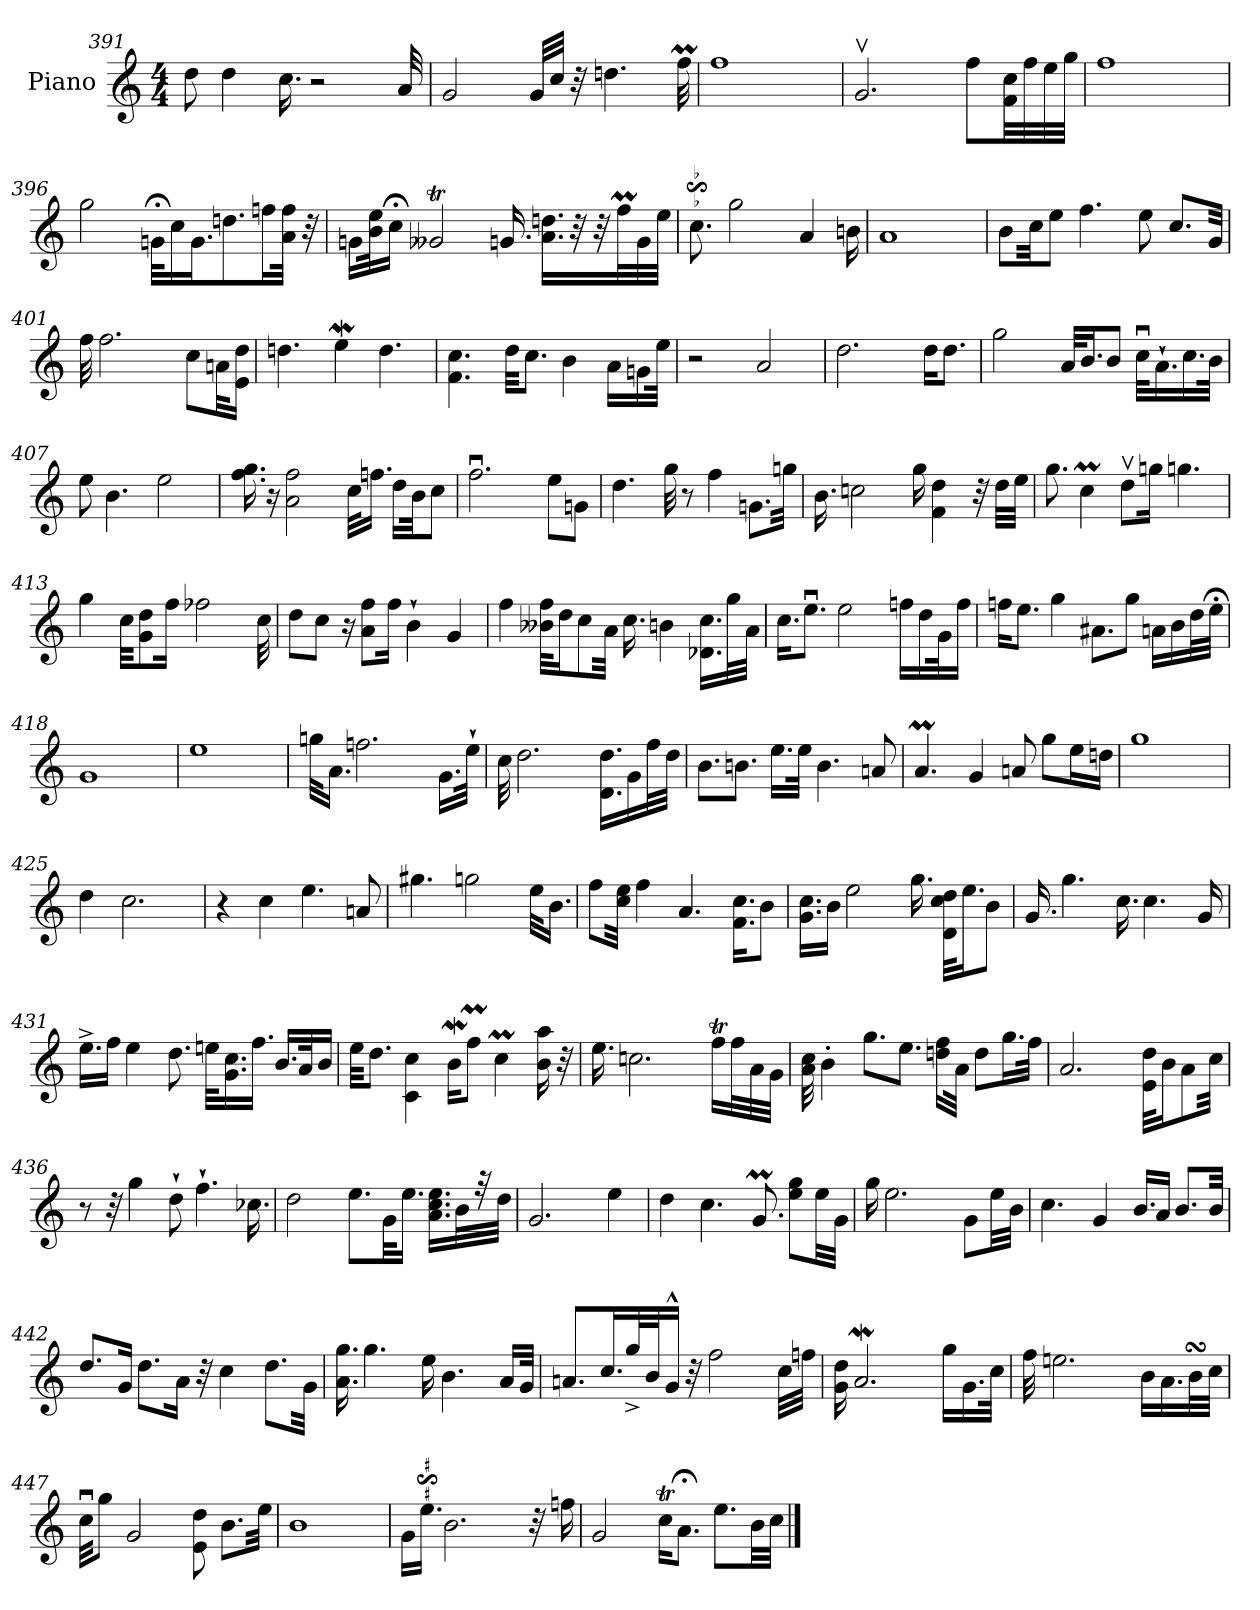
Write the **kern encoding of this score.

**kern
*part1
*staff1
*I"Piano
*I'Pno
*clefG2
*k[]
*M4/4
=391
8dd\
4dd\
16.cc\
2r
32a/
=392
2g/
32g/LLL
32cc/JJJ
32r
4.ddn\
32ffM\
!!LO:PB:g=z
=393
1ff
=394
2.gv/
8ff\L
32f\ 32cc\LL
32ff\
32ee\
32gg\JJJ
=395
1ff
=396
2gg\
32gn;<\KLL
16cc\
16.g\J
8.ddn\
16ffn\L
32a\ 32ff\JJk
32r
!!LO:LB:g=z
=397
16gn\LL
32b\ 32ee\K
16cc;<\JJ
2g--Xt/
16.gn/
16.a\ 16.ddn\LL
32r
32r
32ffM\L
32g\
32ee\JJJ
=398
8.ccs$Ss\
2gg\
4a/
16b\
=399
1a
=400
8b\L
32cc\KK
8ee\J
4.ff\
8ee\
8.cc/L
32g/Jkk
!!LO:LB:g=z
=401
32ff\
2.ff\
8cc\L
32an\KL
16e\ 16dd\JJ
=402
4.ddn\
4eeW\
4.dd\
=403
4.f\ 4.cc\
32dd\KKL
8.cc\J
4b\
16a\LL
16gn\
32ee\JJk
=404
2r
2a/
!!LO:LB:g=z
=405
2.dd\
16dd\KL
8.dd\J
=406
2gg\
32a/KLL
16.b/J
8b/J
32ccu\KLL
16.a`\
16.cc\
32b\JJk
=407
8ee\
4.b\
2ee\
=408
16.ff\ 16.gg\
16r
2a\ 2ff\
32cc\KLL
16.ffn\JJ
16dd\LL
32b\JK
8cc\J
!!LO:LB:g=z
=409
2.ffu\
8ee\L
8gn\J
=410
4.dd\
32gg\
8r
4ff\
8.gn\L
32ggn\Jkk
=411
16.b\
2ccn\
16gg\
4f\ 4dd\
32r
32dd\LLL
32ee\JJJ
=412
8.gg\
4ccM\
8ddv\L
16ggn\Jk
4.ggn\
!!LO:LB:g=z
=413
4gg\
32cc\KKL
8g\ 8dd\
16ff\Jk
2ff-X\
32cc\
=414
8dd\L
8cc\J
16r
8a\ 8ff\L
16ff\Jk
4b`\
4g/
=415
4ff\
32b--X\ 32ff\KLL
16dd\J
8cc\
32a\Jkk
16.cc\
4bn\
16.d-X\ 16.cc\LL
32gg\L
32a\JJJ
=416
16.cc\KL
8.eeu\J
2ee\
16ffn\LL
16dd\
32g\K
16ff\JJ
!!LO:LB:g=z
=417
16ffn\KL
8.ee\J
4gg\
8.a#X\L
8gg\J
16an\LL
16b\
32dd\L
32ee;<\JJJ
=418
1g
=419
1ee
=420
32ggn\KLL
16.a\JJ
2.ffn\
16.g\LL
32ee`\JJk
!!LO:LB:g=z
=421
32cc\
2.dd\
16.d\ 16.dd\LL
16g\
32ff\L
32dd\JJJ
=422
8.b\L
8.bn\J
16.ee\LL
32ee\JJk
4.b\
8an/
=423
4.aM/
4g/
8an/
8gg\L
16ee\L
16ddn\JJ
=424
1gg
!!LO:LB:g=z
=425
4dd\
2.cc\
=426
4r
4cc\
4.ee\
8an/
=427
4.gg#X\
2ggn\
32ee\KLL
16.b\JJ
=428
8ff\L
32cc\ 32ee\Jkk
4ff\
4.a/
16.f\ 16.cc\KL
8b\J
!!LO:LB:g=z
=429
16.g\ 16.cc\LL
16b\JJ
2ee\
16.gg\
32d\ 32cc\ 32dd\KLL
16.ee\J
8b\J
=430
16.g/
4.gg\
16.cc\
4.cc\
16g/
=431
16.ee^\LL
16ff\JJ
4ee\
8.dd\
32een\KLL
16.g\ 16.cc\
16.ff\JJ
16.b/LL
32a/K
16b/JJ
=432
32ee\KKL
8.dd\J
4c\ 4cc\
16bW\KL
8ffM\J
4ccM\
16b\ 16aa\
32r
!!LO:LB:g=z
=433
16.ee\
2.ccn\
16ffT\LL
32ff\L
32a\
32g\JJJ
=434
32a\ 32cc\
4b'\
8.gg\L
8.ee\J
16ddn\ 16ff\LL
32a\JJk
8dd\L
16.gg\L
32ff\JJk
=435
2.a/
32e\ 32dd\KLL
16b\J
8a\
32cc\Jkk
=436
8r
32r
4gg\
8dd`\
4.ff`\
16.cc-X\
!!LO:PB:g=z
=437
2dd\
8.ee\L
32g\KL
16.ee\JJ
16.a\ 16.cc\ 16.ee\LL
32b\L
32r
32dd\JJJ
=438
2.g/
4ee\
=439
4dd\
4.cc\
8.gM/
8ee\ 8gg\L
32ee\LL
32g\JJJ
=440
16gg\
2.ee\
8g\L
32ee\LL
32b\JJJ
!!LO:LB:g=z
=441
4.cc\
4g/
16.b/LL
16a/JJ
8.b/L
32b/Jkk
=442
8.dd/L
16g/Jk
8.dd\L
16a\Jk
32r
4cc\
8.dd\L
32g\Jkk
=443
16.a\ 16.gg\
4.gg\
16ee\
4.b\
16a/LL
32g/JJk
=444
8.an/L
16.cc/L
32gg^/L
32b/J
16g^^/JJ
32r
2ff\
32cc\LLL
32ffn\JJJ
!!LO:LB:g=z
=445
16g\ 16dd\
2.aW/
16gg\LL
16.g\
32cc\JJk
=446
32ff\
2.een\
16b\LL
16.a\
32bsSsS\L
32cc\JJJ
=447
32ccu\KKL
8gg\J
2g/
8e\ 8dd\
8.b\L
32ee\Jkk
=448
1b
!!LO:LB:g=z
=449
16g\LL
16.ees$sS\JJ
2.b\
32r
16ff\
=450
2g/
16ccT\KL
8.a;<\J
8.ee\L
32b\LL
32cc\JJJ
==
*-
